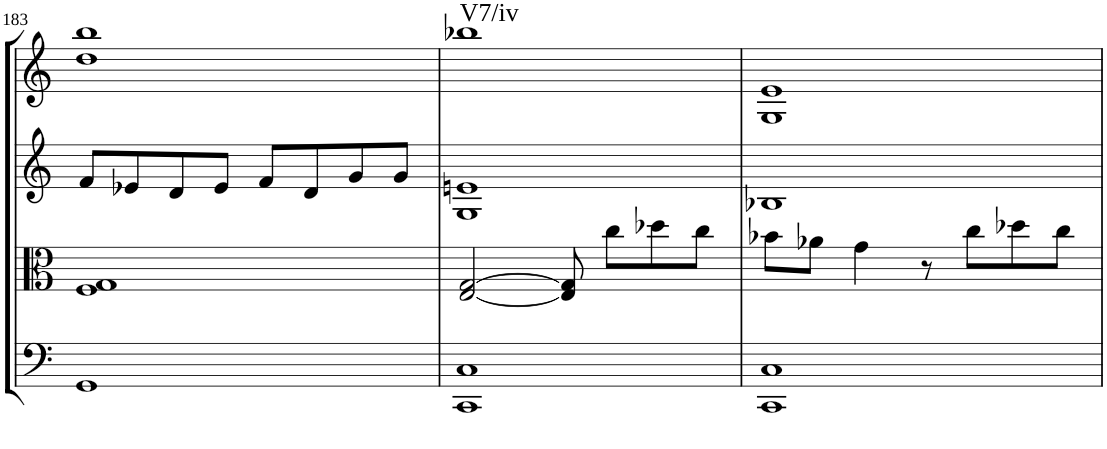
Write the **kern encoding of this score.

**kern	**kern	**kern	**kern	**harte
*part4	*part3	*part2	*part1	*part1
*staff4	*staff3	*staff2	*staff1	*
*I"Cello	*I"Viola	*I"2nd Violin	*I"1st Violin	*
!!LO:PB:g=z
*clefF4	*clefC3	*clefG2	*clefG2	*
*k[]	*k[]	*k[]	*k[]	*
*M2/2	*M2/2	*M2/2	*M2/2	*
*met(c|)	*met(c|)	*met(c|)	*met(c|)	*
=183	=183	=183	=183	=183
1GG	1F 1G	8f/L	1dd 1bb	.
.	.	8e-X/	.	.
.	.	8d/	.	.
.	.	8e-/J	.	.
.	.	8f/L	.	.
.	.	8d/	.	.
.	.	8g/	.	.
.	.	8g/J	.	.
=184	=184	=184	=184	=184
!	!	!	!	!LO:H:kt=V7/iv
1CC 1C	[2E/ [2G/	1G 1en	1bb-X	N
.	8E/] 8G/]	.	.	.
.	8cc\L	.	.	.
.	8dd-X\	.	.	.
.	8cc\J	.	.	.
=185	=185	=185	=185	=185
1CC 1C	8b-X\L	1B-X	1G 1e	.
.	8a-X\J	.	.	.
.	4g\	.	.	.
.	8r	.	.	.
.	8cc\L	.	.	.
.	8dd-X\	.	.	.
.	8cc\J	.	.	.
=	=	=	=	=
*-	*-	*-	*-	*-
